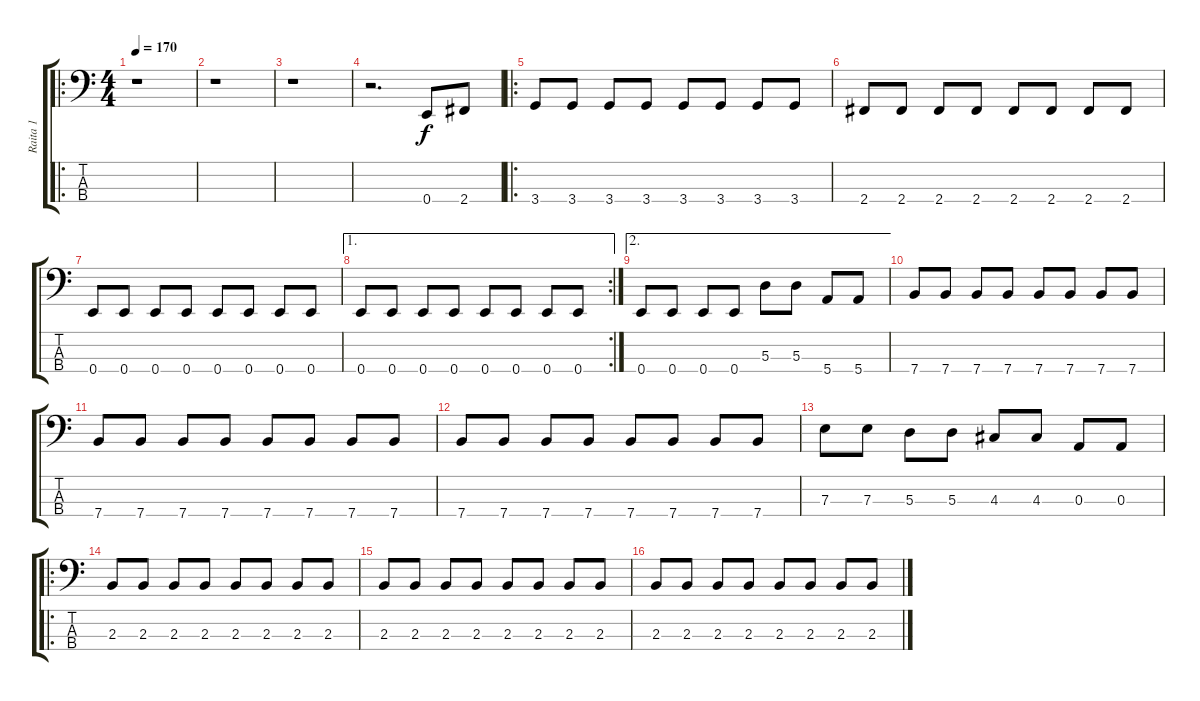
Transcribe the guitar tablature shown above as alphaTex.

\track ("Raita 1" "Raita 1") {instrument electricbassfinger}
\staff {score tabs}
\tuning (G2 D2 A1 E1) {hide}
\ro
\ts (4 4)
\tempo 170
\clef f4
\ks c
r.1{dy f instrument electricbassfinger} |
r.1 |
r.1 |
r.2{d} 0.4.8 2.4.8 |
\ro
3.4.8 3.4.8 3.4.8 3.4.8 3.4.8 3.4.8 3.4.8 3.4.8 |
2.4.8 2.4.8 2.4.8 2.4.8 2.4.8 2.4.8 2.4.8 2.4.8 |
0.4.8 0.4.8 0.4.8 0.4.8 0.4.8 0.4.8 0.4.8 0.4.8 |
\ae 1
\rc 2
0.4.8 0.4.8 0.4.8 0.4.8 0.4.8 0.4.8 0.4.8 0.4.8 |
\ae 2
0.4.8 0.4.8 0.4.8 0.4.8 5.3.8 5.3.8 5.4.8 5.4.8 |
7.4.8 7.4.8 7.4.8 7.4.8 7.4.8 7.4.8 7.4.8 7.4.8 |
7.4.8 7.4.8 7.4.8 7.4.8 7.4.8 7.4.8 7.4.8 7.4.8 |
7.4.8 7.4.8 7.4.8 7.4.8 7.4.8 7.4.8 7.4.8 7.4.8 |
7.3.8 7.3.8 5.3.8 5.3.8 4.3.8 4.3.8 0.3.8 0.3.8 |
\ro
2.3.8 2.3.8 2.3.8 2.3.8 2.3.8 2.3.8 2.3.8 2.3.8 |
2.3.8 2.3.8 2.3.8 2.3.8 2.3.8 2.3.8 2.3.8 2.3.8 |
2.3.8 2.3.8 2.3.8 2.3.8 2.3.8 2.3.8 2.3.8 2.3.8
